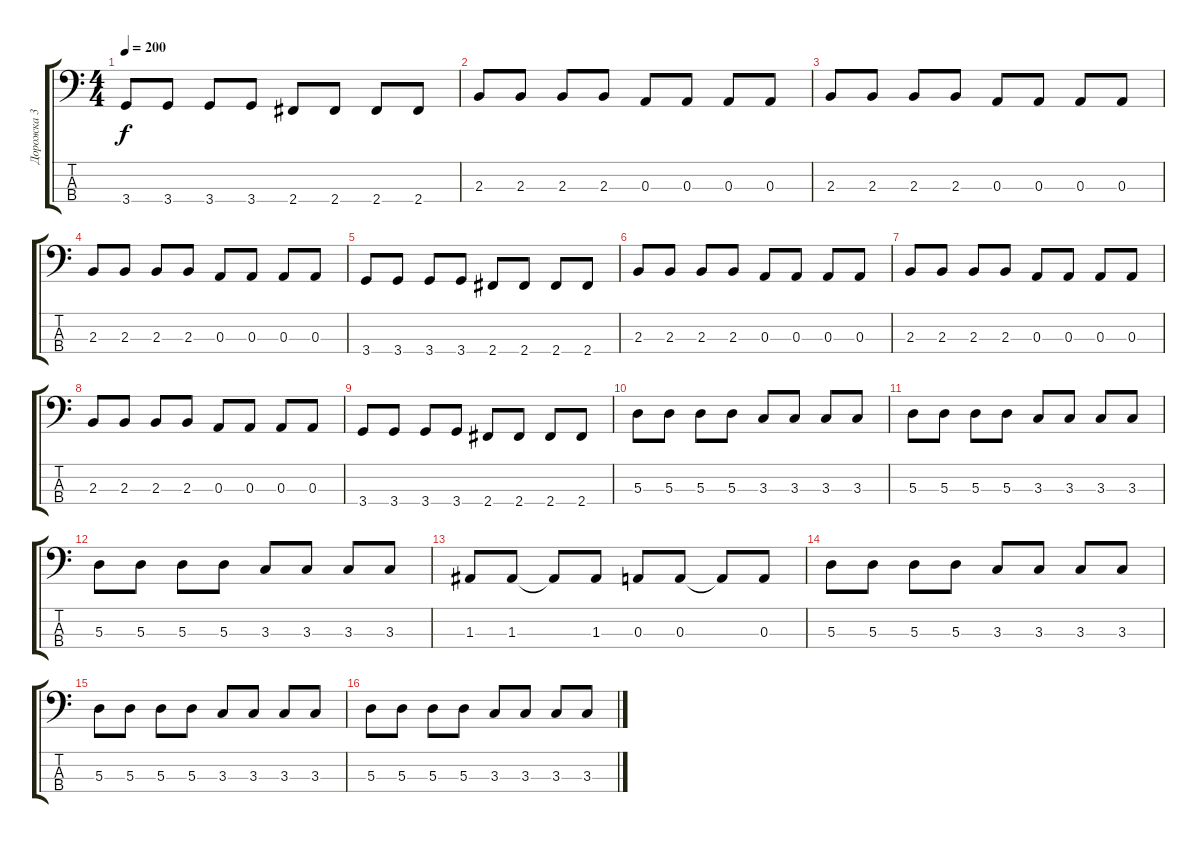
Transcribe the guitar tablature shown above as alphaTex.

\track ("Дорожка 3" "Дорожка 3") {instrument electricbassfinger}
\staff {score tabs}
\tuning (G2 D2 A1 E1) {hide}
\ts (4 4)
\tempo 200
\clef f4
\ks c
3.4.8{dy f} 3.4.8 3.4.8 3.4.8 2.4.8 2.4.8 2.4.8 2.4.8 |
2.3.8 2.3.8 2.3.8 2.3.8 0.3.8 0.3.8 0.3.8 0.3.8 |
2.3.8 2.3.8 2.3.8 2.3.8 0.3.8 0.3.8 0.3.8 0.3.8 |
2.3.8 2.3.8 2.3.8 2.3.8 0.3.8 0.3.8 0.3.8 0.3.8 |
3.4.8 3.4.8 3.4.8 3.4.8 2.4.8 2.4.8 2.4.8 2.4.8 |
2.3.8 2.3.8 2.3.8 2.3.8 0.3.8 0.3.8 0.3.8 0.3.8 |
2.3.8 2.3.8 2.3.8 2.3.8 0.3.8 0.3.8 0.3.8 0.3.8 |
2.3.8 2.3.8 2.3.8 2.3.8 0.3.8 0.3.8 0.3.8 0.3.8 |
3.4.8 3.4.8 3.4.8 3.4.8 2.4.8 2.4.8 2.4.8 2.4.8 |
5.3.8 5.3.8 5.3.8 5.3.8 3.3.8 3.3.8 3.3.8 3.3.8 |
5.3.8 5.3.8 5.3.8 5.3.8 3.3.8 3.3.8 3.3.8 3.3.8 |
5.3.8 5.3.8 5.3.8 5.3.8 3.3.8 3.3.8 3.3.8 3.3.8 |
1.3.8 1.3.8 1.3{t}.8 1.3.8 0.3.8 0.3.8 0.3{t}.8 0.3.8 |
5.3.8 5.3.8 5.3.8 5.3.8 3.3.8 3.3.8 3.3.8 3.3.8 |
5.3.8 5.3.8 5.3.8 5.3.8 3.3.8 3.3.8 3.3.8 3.3.8 |
5.3.8 5.3.8 5.3.8 5.3.8 3.3.8 3.3.8 3.3.8 3.3.8
